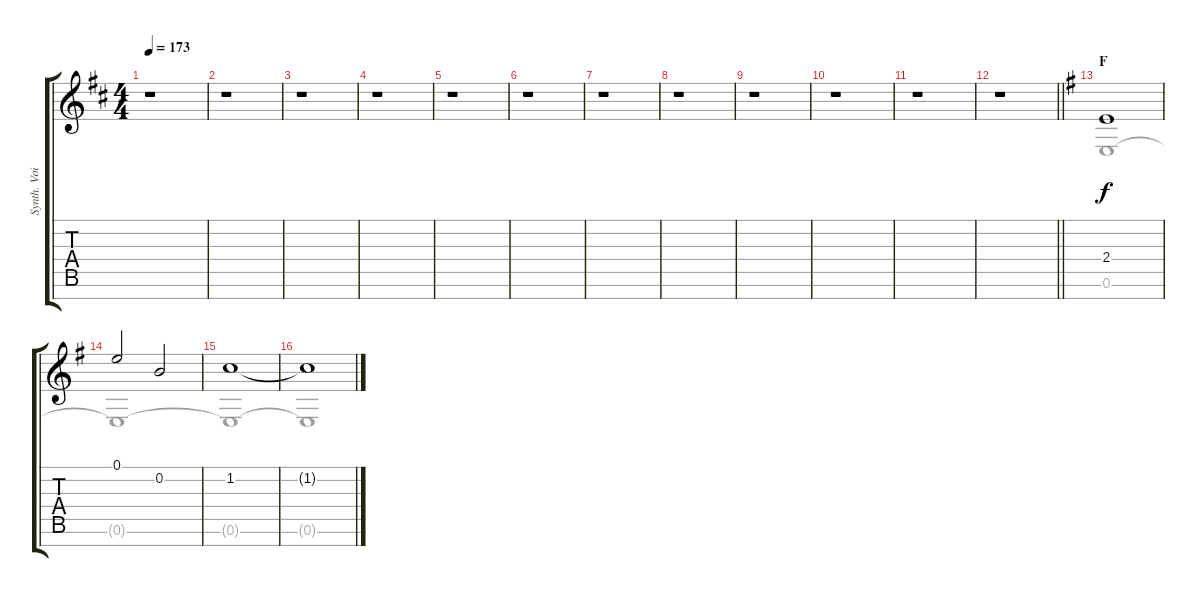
\track ("Synth. Voice" "Synth. Voi") {instrument lead6voice}
\staff {score tabs}
\tuning (E5 B4 G4 D4 A3 E3 B2) {hide}
\voice
\ts (4 4)
\tempo 173
\clef g2
\ks d
r.1{dy f} |
r.1 |
r.1 |
r.1 |
r.1 |
r.1 |
r.1 |
r.1 |
r.1 |
r.1 |
r.1 |
\barLineRight lightlight
r.1 |
\section ("" "F")
\ks g
2.4.1 |
0.1.2 0.2.2 |
1.2.1 |
1.2{t}.1
\voice
\clef g2
\ottava regular
\simile none
\ks d
|
|
|
|
|
|
|
|
|
|
|
\barLineRight lightlight
|
\ks g
0.6.1 |
0.6{t}.1 |
0.6{t}.1 |
0.6{t}.1
